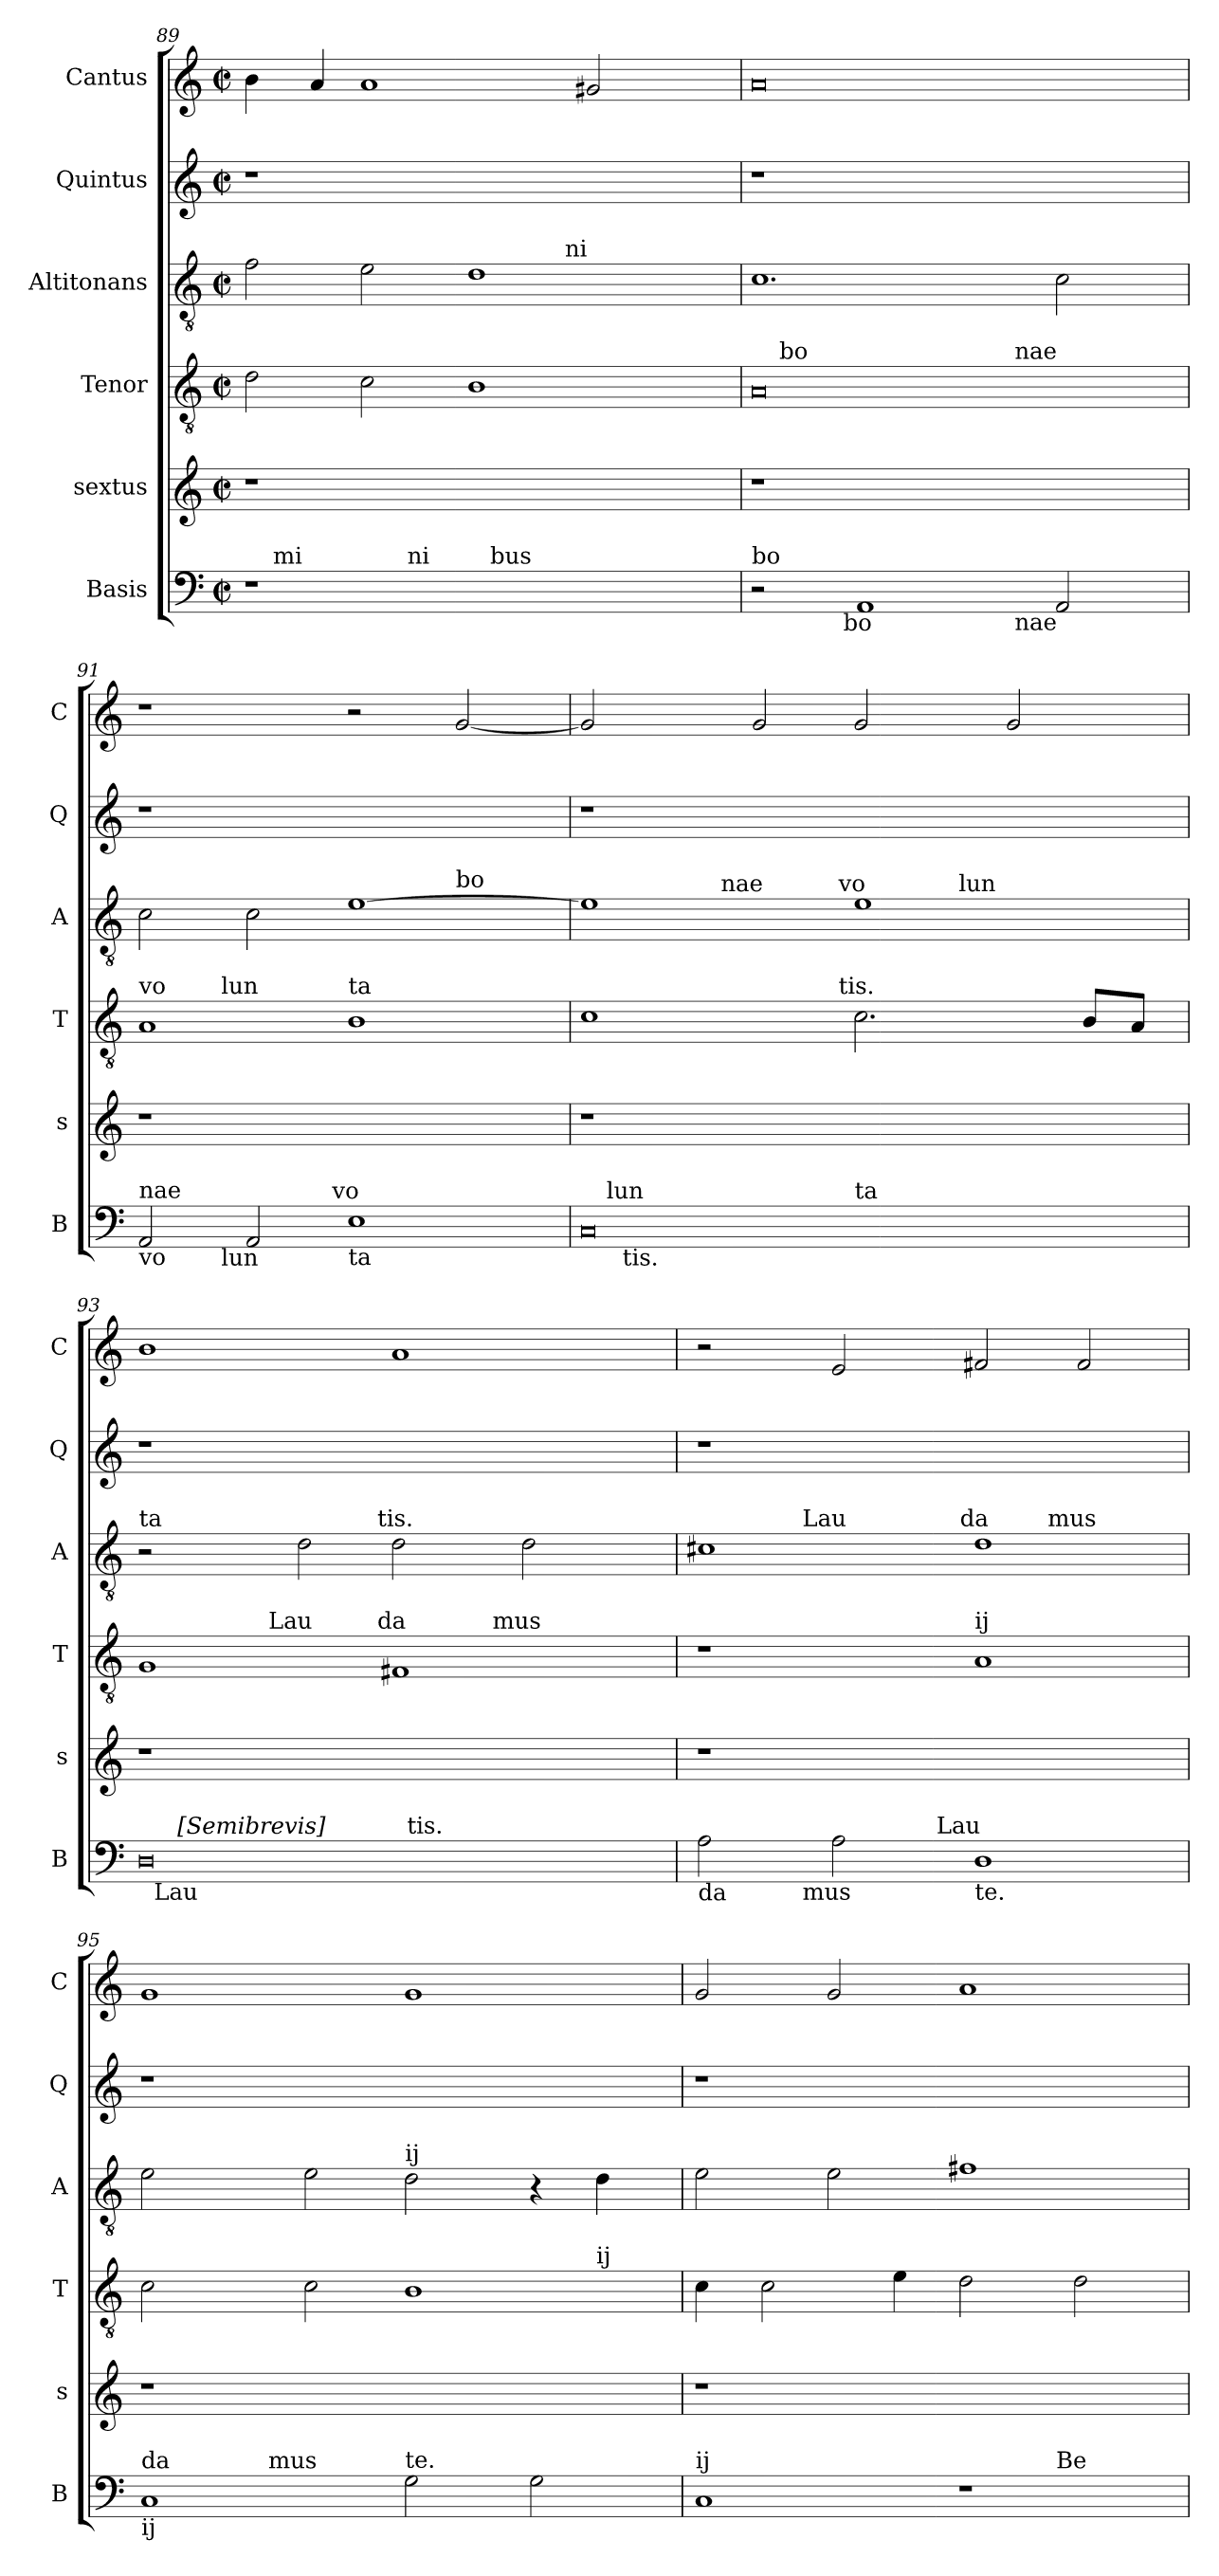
**kern	**kern	**kern	**kern	**kern	**kern
*part6	*part5	*part4	*part3	*part2	*part1
*staff6	*staff5	*staff4	*staff3	*staff2	*staff1
*I"Basis	*I"sextus	*I"Tenor	*I"Altitonans	*I"Quintus	*I"Cantus
*I'B	*I's	*I'T	*I'A	*I'Q	*I'C
*clefF4	*clefG2	*clefGv2	*clefGv2	*clefG2	*clefG2
*k[]	*k[]	*k[]	*k[]	*k[]	*k[]
*C:	*C:	*C:	*C:	*C:	*C:
*M2/2	*M2/2	*M2/2	*M2/2	*M2/2	*M2/2
*met(c|)	*met(c|)	*met(c|)	*met(c|)	*met(c|)	*met(c|)
=89	=89	=89	=89	=89	=89
!	!	!	!LO:TX:a:t=mi	!	!
*^	*	*	*^	*	*
*	*^	*	*	*	*	*	*
1r	16.ryy	2ryy	1r	2d\	2f\	1ryy	1r	4b\
!	!LO:TX:a:t=mi	!	!	!	!	!	!	!
.	1ryy	.	.	.	.	.	.	.
.	.	.	.	.	.	.	.	4a/
.	.	8ryy	.	2c\	2e\	.	.	1a
.	.	32ryy	.	.	.	.	.	.
!	!	!LO:TX:a:t=ni	!	!	!	!	!	!
.	.	1ryy	.	.	.	.	.	.
16ryy	.	.	1ryy	1B	1d	4..ryy	1ryy	.
!LO:TX:a:t=bus	!	!	!	!	!	!	!	!
2...ryy	.	.	.	.	.	.	.	.
.	2ryy	.	.	.	.	.	.	.
!	!	!	!	!	!	!LO:TX:a:t=ni	!	!
.	.	.	.	.	.	2ryy	.	.
.	.	.	.	.	.	.	.	2g#X/
.	4ryy	.	.	.	.	.	.	.
.	.	4ryy	.	.	.	.	.	.
.	8ryy	.	.	.	.	.	.	.
.	.	16.ryy	.	.	.	.	.	.
.	.	.	.	.	.	16ryy	.	.
.	32ryy	.	.	.	.	.	.	.
=90	=90	=90	=90	=90	=90	=90	=90	=90
!	!	!	!	!	!LO:TX:a:t=bus	!	!	!
!LO:TX:a:t=bo	!	!	!	!	!	!	!	!
*	*	*	*	*^	*	*	*	*
*	*	*	*	*	*^	*v	*v	*	*
2r	4...ryy	1ryy	1r	0A	16.ryy	1ryy	1.c	1r	0a
!	!	!	!	!	!LO:TX:a:t=bo	!	!	!	!
.	.	.	.	.	1ryy	.	.	.	.
!	!LO:TX:b:t=bo	!	!	!	!	!	!	!	!
.	1ryy	.	.	.	.	.	.	.	.
1AA	.	.	.	.	.	.	.	.	.
.	.	4.ryy	1ryy	.	.	4.ryy	.	1ryy	.
.	.	.	.	.	2ryy	.	.	.	.
!	!	!	!	!	!	!LO:TX:a:t=nae	!	!	!
!	!	!LO:TX:b:t=nae	!	!	!	!	!	!	!
.	.	2ryy	.	.	.	2ryy	.	.	.
.	2ryy	.	.	.	.	.	.	.	.
2AA/	.	.	.	.	.	.	2c\	.	.
.	.	.	.	.	4ryy	.	.	.	.
.	.	.	.	.	8ryy	.	.	.	.
.	.	8ryy	.	.	.	8ryy	.	.	.
.	32ryy	.	.	.	32ryy	.	.	.	.
!!LO:PB:g=z
=91	=91	=91	=91	=91	=91	=91	=91	=91	=91
!	!	!	!	!LO:TX:a:t=vo	!	!	!	!	!
!LO:TX:a:t=nae	!	!	!	!	!	!	!	!	!
!LO:TX:b:t=vo	!	!	!	!	!	!	!	!	!
*	*	*	*	*	*v	*v	*^	*	*
2AA/	4..ryy	2ryy	1r	1A	4..ryy	2c\	1.ryy	1r	1r
!	!	!	!	!	!LO:TX:a:t=lun	!	!	!	!
!	!LO:TX:b:t=lun	!	!	!	!	!	!	!	!
.	1ryy	.	.	.	1ryy	.	.	.	.
2AA/	.	4...ryy	.	.	.	2c\	.	.	.
!	!	!LO:TX:a:t=vo	!	!	!	!	!	!	!
.	.	1ryy	.	.	.	.	.	.	.
!	!	!	!	!LO:TX:a:t=ta	!	!	!	!	!
!LO:TX:b:t=ta	!	!	!	!	!	!	!	!	!
1E	.	.	1ryy	1B	.	[>1e	.	1ryy	2r
.	2ryy	.	.	.	2ryy	.	.	.	.
!	!	!	!	!	!	!	!LO:TX:a:t=bo	!	!
.	.	.	.	.	.	.	2ryy	.	[<2g/
.	16ryy	.	.	.	16ryy	.	.	.	.
.	.	32ryy	.	.	.	.	.	.	.
=92	=92	=92	=92	=92	=92	=92	=92	=92	=92
*	*	*^	*	*	*	*^	*^	*	*
0C	16ryy	16.ryy	1ryy	1r	1c	2ryy	1e]	4ryy	2ryy	1ryy	1r	2g/]
!	!LO:TX:a:t=lun	!	!	!	!	!	!	!	!	!	!	!
.	1ryy	.	.	.	.	.	.	.	.	.	.	.
!	!	!LO:TX:b:t=tis.	!	!	!	!	!	!	!	!	!	!
.	.	1ryy	.	.	.	.	.	.	.	.	.	.
.	.	.	.	.	.	.	.	8ryy	.	.	.	.
.	.	.	.	.	.	.	.	32ryy	.	.	.	.
!	!	!	!	!	!	!	!	!LO:TX:a:t=nae	!	!	!	!
.	.	.	.	.	.	.	.	1ryy	.	.	.	.
.	.	.	.	.	.	4...ryy	.	.	4...ryy	.	.	2g/
!	!	!	!	!	!	!	!	!	!LO:TX:a:t=vo	!	!	!
!	!	!	!	!	!	!LO:TX:a:t=tis.	!	!	!	!	!	!
.	.	.	.	.	.	1ryy	.	.	1ryy	.	.	.
!	!	!	!LO:TX:a:t=ta	!	!	!	!	!	!	!	!	!
.	.	.	1ryy	1ryy	2.c\	.	1e	.	.	4.ryy	1ryy	2g/
.	2...ryy	.	.	.	.	.	.	.	.	.	.	.
.	.	2ryy	.	.	.	.	.	.	.	.	.	.
!	!	!	!	!	!	!	!	!	!	!LO:TX:a:t=lun	!	!
.	.	.	.	.	.	.	.	.	.	2ryy	.	.
.	.	.	.	.	.	.	.	2ryy	.	.	.	.
.	.	.	.	.	.	.	.	.	.	.	.	2g/
.	.	4ryy	.	.	.	.	.	.	.	.	.	.
.	.	.	.	.	8B/L	.	.	.	.	.	.	.
.	.	8ryy	.	.	.	.	.	.	.	.	.	.
.	.	.	.	.	8A/J	.	.	.	.	8ryy	.	.
.	.	.	.	.	.	.	.	16.ryy	.	.	.	.
.	.	32ryy	.	.	.	32ryy	.	.	32ryy	.	.	.
=93	=93	=93	=93	=93	=93	=93	=93	=93	=93	=93	=93	=93
!	!	!	!	!	!	!	!LO:TX:a:t=ta	!	!	!	!	!
*	*	*v	*v	*	*	*^	*	*v	*v	*v	*	*
0D	32ryy	16.ryy	1r	1G	4ryy	2ryy	2r	2ryy	1r	1b
!	!LO:TX:b:t=Lau	!	!	!	!	!	!	!	!	!
.	1ryy	.	.	.	.	.	.	.	.	.
!	!	!LO:TX:a:t=[Semibrevis]	!	!	!	!	!	!	!	!
.	.	1ryy	.	.	.	.	.	.	.	.
.	.	.	.	.	8ryy	.	.	.	.	.
.	.	.	.	.	32ryy	.	.	.	.	.
!	!	!	!	!	!LO:TX:a:t=Lau	!	!	!	!	!
.	.	.	.	.	1ryy	.	.	.	.	.
.	.	.	.	.	.	4...ryy	2d\	4...ryy	.	.
!	!	!	!	!	!	!	!	!LO:TX:a:t=tis.	!	!
!	!	!	!	!	!	!LO:TX:a:t=da	!	!	!	!
.	.	.	.	.	.	1ryy	.	1ryy	.	.
.	.	.	1ryy	1F#X	.	.	2d\	.	1ryy	1a
!	!LO:TX:a:t=tis.	!	!	!	!	!	!	!	!	!
.	2ryy	.	.	.	.	.	.	.	.	.
.	.	2ryy	.	.	.	.	.	.	.	.
!	!	!	!	!	!LO:TX:a:t=mus	!	!	!	!	!
.	.	.	.	.	2ryy	.	.	.	.	.
.	.	.	.	.	.	.	2d\	.	.	.
.	4...ryy	.	.	.	.	.	.	.	.	.
.	.	4ryy	.	.	.	.	.	.	.	.
.	.	8ryy	.	.	.	.	.	.	.	.
.	.	.	.	.	16.ryy	.	.	.	.	.
.	.	32ryy	.	.	.	32ryy	.	32ryy	.	.
=94	=94	=94	=94	=94	=94	=94	=94	=94	=94	=94
!	!	!	!	!LO:TX:a:t=te.	!	!	!	!	!	!
!LO:TX:b:t=da	!	!	!	!	!	!	!	!	!	!
*	*	*	*	*v	*v	*v	*	*^	*	*
2A\	4ryy	2ryy	1r	1r	1c#X	4ryy	2ryy	1r	2r
.	8ryy	.	.	.	.	8ryy	.	.	.
.	32ryy	.	.	.	.	32ryy	.	.	.
!	!	!	!	!	!	!LO:TX:a:t=Lau	!	!	!
!	!LO:TX:b:t=mus	!	!	!	!	!	!	!	!
.	1ryy	.	.	.	.	1ryy	.	.	.
2A\	.	4ryy	.	.	.	.	4...ryy	.	2e/
.	.	8ryy	.	.	.	.	.	.	.
.	.	32ryy	.	.	.	.	.	.	.
!	!	!LO:TX:a:t=Lau	!	!	!	!	!	!	!
.	.	1ryy	.	.	.	.	.	.	.
!	!	!	!	!	!	!	!LO:TX:a:t=da	!	!
.	.	.	.	.	.	.	1ryy	.	.
!	!	!	!	!LO:TX:a:t=ij	!	!	!	!	!
!LO:TX:b:t=te.	!	!	!	!	!	!	!	!	!
1D	.	.	1ryy	1A	1d	.	.	1ryy	2f#X/
!	!	!	!	!	!	!LO:TX:a:t=mus	!	!	!
.	2ryy	.	.	.	.	2ryy	.	.	.
.	.	.	.	.	.	.	.	.	2f#/
.	16.ryy	16.ryy	.	.	.	16.ryy	.	.	.
.	.	.	.	.	.	.	32ryy	.	.
=95	=95	=95	=95	=95	=95	=95	=95	=95	=95
!	!	!	!	!	!LO:TX:a:t=te.	!	!	!	!
!LO:TX:a:t=da	!	!	!	!	!	!	!	!	!
!LO:TX:b:t=ij	!	!	!	!	!	!	!	!	!
*	*v	*v	*	*^	*v	*v	*v	*	*
1C	4ryy	1r	2c\	1..ryy	2e\	1r	1g
.	8ryy	.	.	.	.	.	.
.	32ryy	.	.	.	.	.	.
!	!LO:TX:a:t=mus	!	!	!	!	!	!
.	1ryy	.	.	.	.	.	.
.	.	.	2c\	.	2e\	.	.
!	!	!	!	!	!LO:TX:a:t=ij	!	!
!LO:TX:a:t=te.	!	!	!	!	!	!	!
2G\	.	1ryy	1B	.	2d\	1ryy	1g
.	2ryy	.	.	.	.	.	.
2G\	.	.	.	.	4r	.	.
!	!	!	!	!LO:TX:a:t=ij	!	!	!
.	.	.	.	4ryy	4d\	.	.
.	16.ryy	.	.	.	.	.	.
!!LO:LB:g=z
=96	=96	=96	=96	=96	=96	=96	=96
!LO:TX:a:t=ij	!	!	!	!	!	!	!
*	*	*	*v	*v	*	*	*
1C	1ryy	1r	4c\	2e\	1r	2g/
.	.	.	2c\	.	.	.
.	.	.	.	2e\	.	2g/
.	.	.	4e\	.	.	.
1r	4...ryy	1ryy	2d\	1f#X	1ryy	1a
!	!LO:TX:a:t=Be	!	!	!	!	!
.	2ryy	.	.	.	.	.
.	.	.	2d\	.	.	.
.	32ryy	.	.	.	.	.
*v	*v	*	*	*	*	*
=	=	=	=	=	=
*-	*-	*-	*-	*-	*-
